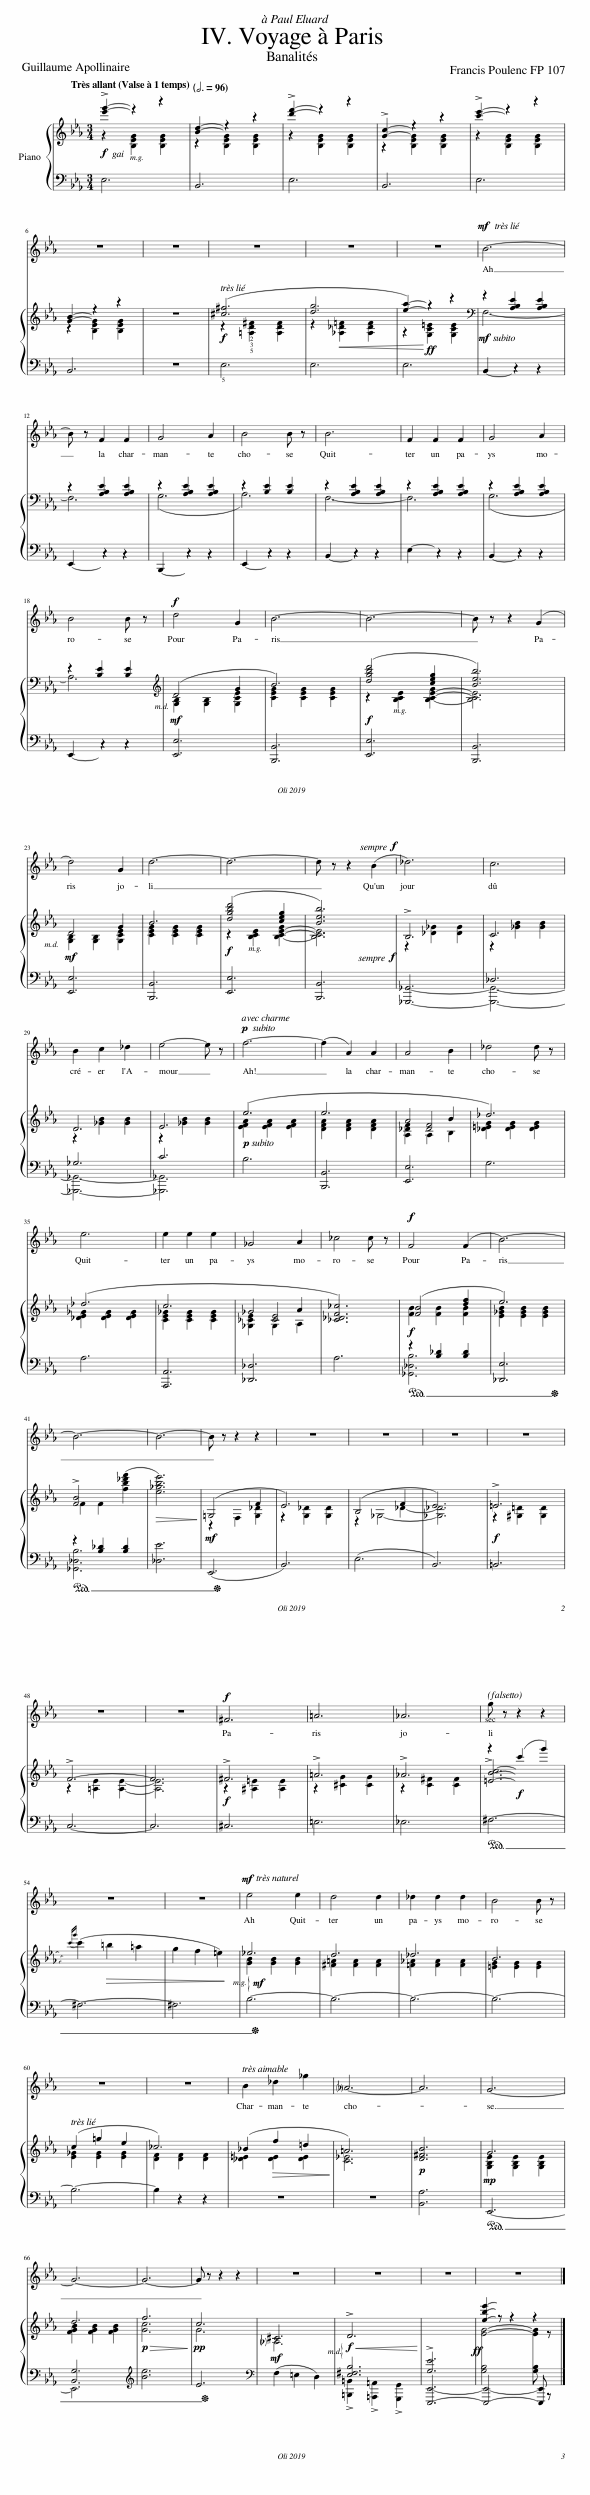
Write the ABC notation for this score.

X:1
%%score 1 { ( 2 3 4 ) | ( 5 6 ) }
L:1/8
Q:1/4=288
M:3/4
I:linebreak $
K:Eb
V:1 treble
V:2 treble
V:3 treble
V:4 treble
V:5 bass
V:6 bass
V:1
 z6[Q:1/4=50] |[Q:3/4=96] z6 | z6 | z6 | z6 |$ %5
 z6 | z6 | z6 | z6 | z6 | %10
!mf! B6- |$ B z F2 F2 | G4 A2 | B4 B z | B6 | %15
 F2 F2 F2 | G4 A2 |$ B4 B z |!f! d4 G2 | B6- | %20
 B6- | B z z2 (G2 |$ d4) G2 | d6- | d6- | %25
 d z z2!f! (B2 | _d6) | c6 |$ B2 c2 _d2 | e4- e z | %30
!p![Q:1/4=230] f6- | (f2 A2) A2 | A4 B2 | _d4 d z |$ e6 | %35
 e2 e2 e2 | _G4 A2 | _c4 c z |!f! F4 (F2 | B6-) |$ %40
 B6- | B6- |[Q:1/4=250] B z z2 z2 | z6 | z6 | %45
 z6 | z6 |$ z6 | z6 |!f! ^F6 | %50
 =A6 | _A6 | g z z2 z2 |$ z6 | z6 | %55
!mf![Q:1/4=270] e4 e2 | d4 d2 | _d2 d2 d2 | B4 B z |$ z6 | %60
 z6 | B2 _d2 _g2 | !courtesy!_A6- | A6 | G6- |$ %65
 G6- | G6- | G z z2 z2 | z6 | z6 | %70
 z6 | z6 |] %72
V:2
!f! !>![e'g']2- x2 z2 | [Bd]2- x2 z2 | !>![d'f']2- x2 z2 | !>![Gc]2- x2 z2 | !>![c'e']2- x2 z2 |$ %5
 [GB]2- x2 z2 | z6 |!f! ([^c^f]6 | [dg]6 | [ea]2-)!ff! x2 z2 | %10
[K:bass]!mf! z2 [A,B,E]2 [A,B,E]2 |$ z2 [A,B,E]2 [A,B,E]2 | z2 [A,B,E]2 [A,B,E]2 | z2 [B,E]2 [B,E]2 | z2 [A,B,E]2 [A,B,E]2 | %15
 z2 [A,B,E]2 [A,B,E]2 | z2 [A,B,E]2 [A,B,E]2 |$ z2 [B,E]2 [B,E]2 |[K:treble] (D4 G2 | B6) | %20
 ([dgbd']4 [ceg]2 | [Beb]6) |$ D4 G2 | B6 | ([dgbd']4 [ceg]2 | %25
 [Beb]6)!f! | !>!B,6 | C6 |$ D6 | E6 | %30
!p! (e6 | e6 | A4 B2 | _d6) |$ (_d6 | %35
 c6 | _G4 A2 | [_C_DF_c]6) |!f! ([FB]4 [df]2 | e6) |$ %40
 !>![FB]4 ([fb_d'f']2 |!>(! [e_gbe']6)!>)! | (=G,4 F2 | E6) | (B,4 F2 | %45
 E6) | !>!=E6 |$ !>!F6- | F6 | !>!^F6 | %50
 !>!=A6 | !>!_A6 | !>![=EBc]6- |${c'g'} (c'2!>(! =b2 =a2 | g2 f2 =e2)!>)! | %55
!mf! _e6 | d6 | _d6 | B6 |$ (c2 =g2 e2 | %60
 _c6) | (_B2!>(! f2 =d2!>)! | =A6) |!p! [D^FB]6 |!mp! G6 |$ %65
 d6 |!p!!>(! f6!>)! |!pp! c6 |!mf! ^C6 |!f!!<(! !>!D6!<)! | %70
[I:staff +1] !>![G,E]6 |!ff![I:staff -1] [ebe']2- x2 [EG] z |] %72
V:3
 x2 z2 x2 | x2 z2 x2 | x2 z2 x2 | x2 z2 x2 | x2 z2 x2 |$ %5
 x2 z2 x2 | x6 | z2 !5!!3!!2![=A,D^F]2 [A,DF]2 | z2!<(! [_A,_D=F]2 [A,DF]2 | x2!<)! z2 x2 | %10
[K:bass] F,6- |$ F,6 | (G,6 | A,6) | F,6- | %15
 F,6 | (G,6 |$ A,6) |[K:treble] [G,B,]2 [G,B,]2 [G,CE]2 | [CEG]2 [CEG]2 [CEG]2 | %20
 z2 [B,CE]2 [B,-C-E-G]2 | [B,CE]6 |$ [G,B,]2 [G,B,]2 [G,CE]2 | [CEG]2 [CEG]2 [CEG]2 | z2 [B,CE]2 [B,-C-E-G]2 | %25
 [B,CE]6 | z2 [_D_G]2 [DG]2 | z2 [_GB]2 [GB]2 |$ z2 [_GB]2 [GB]2 | z2 [_GB]2 [GB]2 | %30
 [EFA]2 [EFA]2 [EFA]2 | [DFA]2 [DFA]2 [DFA]2 | [A,_DF]2 A,2 B,2 | [_D=EG]2 [DEG]2 [DEG]2 |$ [_DE_G]2 [DEG]2 [DEG]2 | %35
 [CE_G]2 [CEG]2 [CEG]2 | [_G,_CE]2 G,2 A,2 | x6 | [FB]2 [FB]2 [FB]2 | [E_GB]2 [EGB]2 [EGB]2 |$ %40
 F2 F2 x2 | x6 | z2 F,2 [G,_D]2 | z2 [G,_D]2 [G,D]2 | z2 _G,4- | %45
 [_G,_D]6 | z2 [^G,=D]2 [G,D]2 |$ z2 [=A,E]2 [A,E]2- | [A,E]6 | z2 [^A,=E]2 [A,E]2 | %50
 z2 [^CG]2 [CG]2 | z2 [C^F]2 [CF]2 | z2!f! (c'2 g'2) |$ x6 | x6 | %55
 [GB]2 [GB]2 [GB]2 | [^F=A]2 [FA]2 [FA]2 | [=F_A]2 [FA]2 [FA]2 | [=EG]2 [EG]2 [EG]2 |$ [E_G]2 [EG]2 [EG]2 | %60
 [DF]2 [DF]2 [DF]2 | [_D=E]2 [DE]2 [DE]2 | [C_E]6 | x6 | [G,B,E]2 [G,B,E]2 [G,B,E]2 |$ %65
 [FGB]2 [FGB]2 [FGB]2 | [Gc]6 | G6 | !courtesy!_A,6 | x6 | %70
 x6 | [EG]4- x2 |] %72
V:4
 z2 [B,EG]2 [B,EG]2 | z2 [B,EG]2 [B,EG]2 | z2 [B,EG]2 [B,EG]2 | z2 [B,EG]2 [B,EG]2 | z2 [B,EG]2 [B,EG]2 |$ %5
 z2 [B,EG]2 [B,EG]2 | x6 | x6 | x6 | z2 [G,C=E]2 [G,CE]2 | %10
[K:bass] x6 |$ x6 | x6 | x6 | x6 | %15
 x6 | x6 |$ x6 |[K:treble] x6 | x6 | %20
 x6 | x6 |$ x6 | x6 | x6 | %25
 x6 | x6 | x6 |$ x6 | x6 | %30
 x6 | x6 | x2 [_DF]4 | x6 |$ x6 | %35
 x6 | x2 [_CE]4 | x6 | x6 | x6 |$ %40
 x6 | x6 | x6 | x6 | x4 _D2- | %45
 x6 | x6 |$ x6 | x6 | x6 | %50
 x6 | x6 | x6 |$ x2 x4 | x6 | %55
 x6 | x6 | x6 | x6 |$ x6 | %60
 x6 | x6 | x6 | x6 | x6 |$ %65
 x6 | x6 | x6 | x6 | x6 | %70
 x6 | x z z2 z2 |] %72
V:5
 E,6 | B,,6 | E,6 | B,,6 | E,6 |$ %5
 B,,6 | z6 | !5!E,6 | E,6 | E,6 | %10
 B,,2- x2 z2 |$ E,,2- x2 z2 | B,,,2- x2 z2 | E,,2- x2 z2 | B,,2- x2 z2 | %15
 E,2- x2 z2 | B,,2- x2 z2 |$ E,,2- x2 z2 |!mf! [E,,E,]6 | [B,,,B,,]6 | %20
!f! [E,,E,]6 | [B,,,B,,]6 |$!mf! [E,,E,]6 | [B,,,B,,]6 |!f! [E,,E,]6 | %25
 [B,,,B,,]6 | [_G,,,_G,,]6- | _D,6 |$ _G,6 | C6 | %30
 B,6 | [B,,,B,,]6 | [E,,E,]6 | G,6 |$ A,6 | %35
 [A,,,A,,]6 | [_D,,_D,]6 | A,6 |!ped! z2 [B,_D]2 [B,D]2 | [_D,,E,]6!ped-up! |$ %40
!ped! z2 [B,_D]2 [B,D]2 | [_D,E]6 |!mf! (E,,6!ped-up! | B,,6) | (E,6 | %45
 B,,6) |!f! =B,,6 |$ C,6- | C,6 |!f! ^C,6 | %50
 =E,6 | _E,6 |!ped! ^F,6- |$ ^F,6- | ^F,6 | %55
 B,6-!ped-up! | B,6- | B,6- | B,6- |$ B,6- | %60
 B,2 z2 z2 | z6 | z6 | [B,,A,]6 |!ped! E,,6- |$ %65
 E,,6 |[K:treble] [Be]6 | E6!ped-up! |[K:bass] (F,2 =E,2 D,2) | [E,^F,B,]6 | %70
 [E,,,E,,]6- | [E,,,E,,]4- [E,,,E,,] z |] %72
V:6
 x6 | x6 | x6 | x6 | x6 |$ %5
 x6 | x6 | x6 | x6 | x6 | %10
 x2 z2 x2 |$ x2 z2 x2 | x2 z2 x2 | x2 z2 x2 | x2 z2 x2 | %15
 x2 z2 x2 | x2 z2 x2 |$ x2 z2 x2 | x6 | x6 | %20
 x6 | x6 |$ x6 | x6 | x6 | %25
 x6 | x6 | [G,,,G,,]6- |$ [_G,,,_G,,]6- | [_G,,,_G,,]6 | %30
 x6 | x6 | x6 | x6 |$ x6 | %35
 x6 | x6 | x6 | [_G,,_D,B,]6 | x6 |$ %40
 [_G,,_D,B,]6 | x6 | x6 | x6 | x6 | %45
 x6 | x6 |$ x6 | x6 | x6 | %50
 x6 | x6 | x6 |$ x6 | x6 | %55
 x6 | x6 | x6 | x6 |$ x6 | %60
 x6 | x6 | x6 | x6 | x6 |$ %65
 [B,,G,]6 |[K:treble] x6 | x6 |[K:bass] x6 | !>![=B,,,=B,,]2 !>![=A,,,=A,,]2 !>![G,,,G,,]2 | %70
 x6 | [G,B,]4 [G,B,] x |] %72
